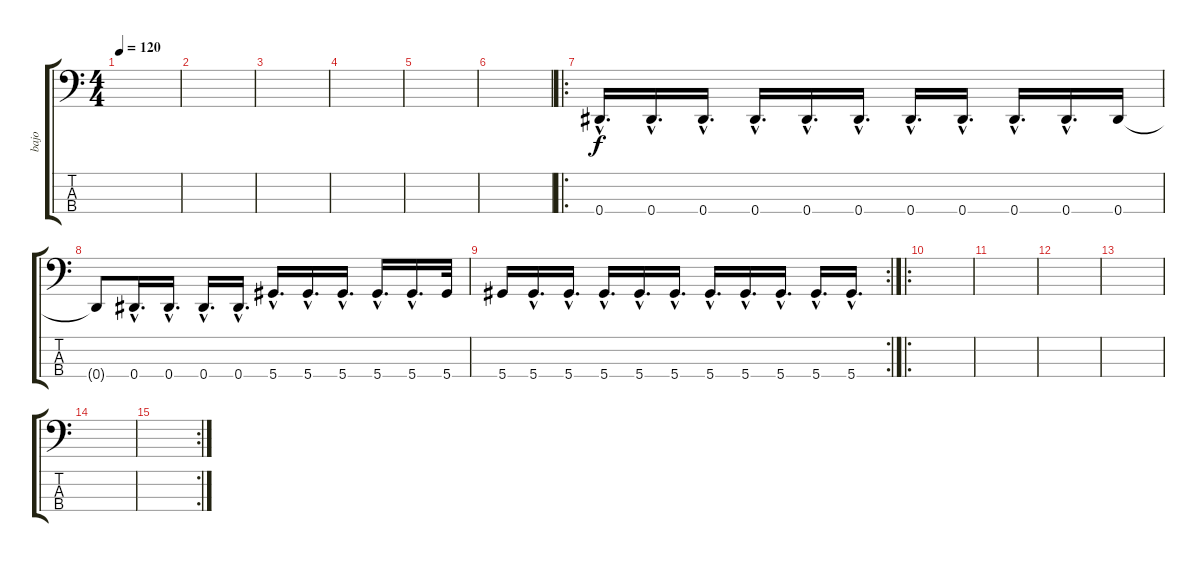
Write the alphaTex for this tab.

\track ("bajo" "bajo") {instrument electricbasspick}
\staff {score tabs}
\tuning (Gb2 Db2 Ab1 Eb1) {hide}
\ts (4 4)
\tempo 120
\clef f4
\ks c
|
|
|
|
|
|
\ro
0.4{hac}.16{d} 0.4{hac}.16{d} 0.4{hac}.16{d} 0.4{hac}.16{d} 0.4{hac}.16{d} 0.4{hac}.16{d} 0.4{hac}.16{d} 0.4{hac}.16{d} 0.4{hac}.16{d} 0.4{hac}.16{d} 0.4.16 |
0.4{t}.8 0.4{hac}.16{d} 0.4{hac}.16{d} 0.4{hac}.16{d} 0.4{hac}.16{d} 5.4{hac}.16{d} 5.4{hac}.16{d} 5.4{hac}.16{d} 5.4{hac}.16{d} 5.4{hac}.16{d} 5.4.32 |
\rc 2
5.4.16 5.4{hac}.16{d} 5.4{hac}.16{d} 5.4{hac}.16{d} 5.4{hac}.16{d} 5.4{hac}.16{d} 5.4{hac}.16{d} 5.4{hac}.16{d} 5.4{hac}.16{d} 5.4{hac}.16{d} 5.4{hac}.16{d} |
\ro
\section ("" "")
|
|
|
|
|
\rc 2
